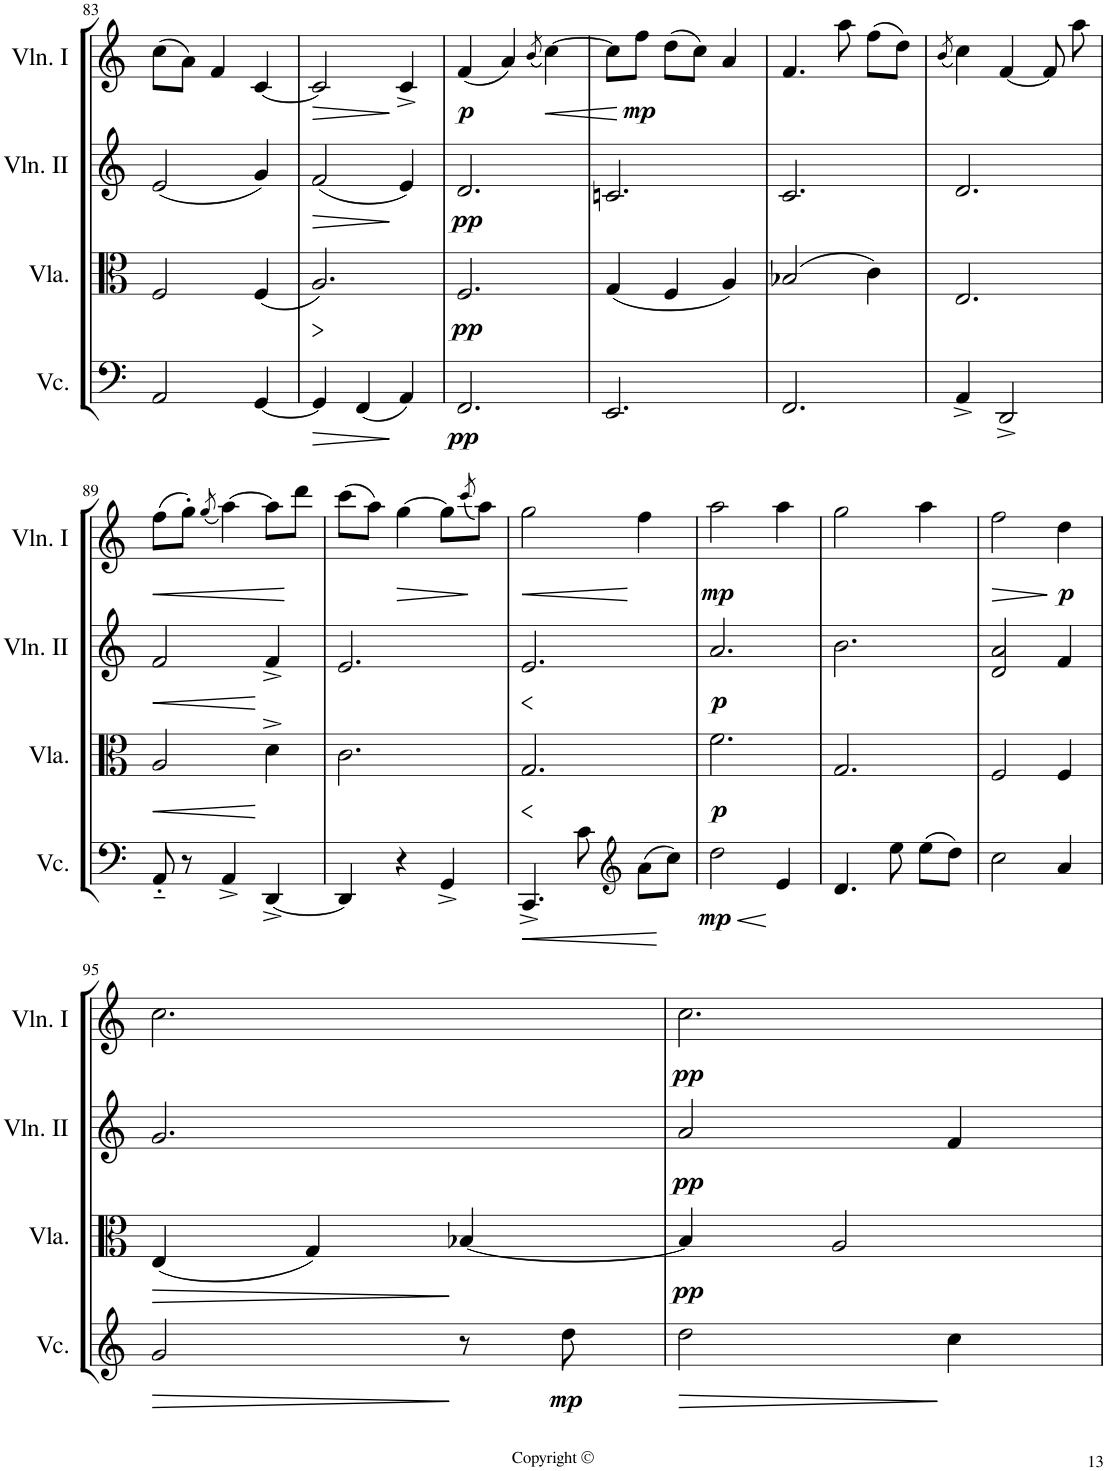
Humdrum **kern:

**kern	**dynam	**kern	**dynam	**kern	**dynam	**kern	**dynam
*part4	*part4	*part3	*part3	*part2	*part2	*part1	*part1
*staff4	*staff4	*staff3	*staff3	*staff2	*staff2	*staff1	*staff1
*I"Violoncello	*	*I"Viola	*	*I"Violin II	*	*I"Violin I	*
*I'Vc.	*	*I'Vla.	*	*I'Vln. II	*	*I'Vln. I	*
!!LO:PB:g=z
*clefF4	*	*clefC3	*	*clefG2	*	*clefG2	*
*k[]	*	*k[]	*	*k[]	*	*k[]	*
*M3/4	*	*M3/4	*	*M3/4	*	*M3/4	*
=83	=83	=83	=83	=83	=83	=83	=83
2AA/	.	2F/	.	(2e/	.	(8cc\L	.
.	.	.	.	.	.	8a\J)	.
.	.	.	.	.	.	4f/	.
[4GG/	.	(4F/	.	4g/)	.	[4c/	.
=84	=84	=84	=84	=84	=84	=84	=84
!	!LO:HP:b	!	!LO:HP:b	!	!LO:HP:b	!	!LO:HP:b
4GG/]	>	2.A/)	>	(2f/	>	2c/]	>
(4FF/	.	.	.	.	.	.	.
4AA/)	.	.	.	4e/)	.	4c^/	.
=85	=85	=85	=85	=85	=85	=85	=85
!	!LO:DY:b	!	!LO:DY:b	!	!LO:DY:b	!	!LO:DY:b
2.FF/	pp	2.F/	pp	2.d/	pp	(4f/	p
.	.	.	.	.	.	4a/)	.
.	.	.	.	.	.	(8qb/	.
.	.	.	.	.	.	[4cc\)	.
=86	=86	=86	=86	=86	=86	=86	=86
2.EE/	.	(4G/	.	2.cn/	.	8cc\L]	.
!	!	!	!	!	!	!	!LO:DY:n=1:b
.	.	.	.	.	.	8ff\J	] mp
.	.	4F/	.	.	.	(8dd\L	.
.	.	.	.	.	.	8cc\J)	.
.	.	4A/)	.	.	.	4a/	.
=87	=87	=87	=87	=87	=87	=87	=87
2.FF/	.	(2B-X/	.	2.c/	.	4.f/	.
.	.	.	.	.	.	8aa\	.
.	.	4c\)	.	.	.	(8ff\L	.
.	.	.	.	.	.	8dd\J)	.
=88	=88	=88	=88	=88	=88	=88	=88
.	.	.	.	.	.	(8qb/	.
4AA^/	.	2.E/	.	2.d/	.	4cc\)	.
2DD^/	.	.	.	.	.	[4f/	.
.	.	.	.	.	.	8f/]	.
.	.	.	.	.	.	8aa\	.
!!LO:LB:g=z
=89	=89	=89	=89	=89	=89	=89	=89
!	!	!	!LO:HP:b	!	!LO:HP:b	!	!LO:HP:b
8AA'~/	.	2A/	<	2f/	<	(8ff\L	<
8r	.	.	.	.	.	8gg'\J)	.
.	.	.	.	.	.	(8qgg/	.
4AA^/	.	.	.	.	.	[4aa\)	.
[4DD^/	.	4d^\	]	4f^/	]	8aa\L]	.
.	.	.	.	.	.	8ddd\J	.
=90	=90	=90	=90	=90	=90	=90	=90
4DD/]	.	2.c\	.	2.e/	.	(8ccc\L	.
.	.	.	.	.	.	8aa\J)	.
!	!	!	!	!	!	!	!LO:HP:b
4r	.	.	.	.	.	[4gg\	>
4GG^/	.	.	.	.	.	8gg\L]	.
.	.	.	.	.	.	(8qccc/	.
.	.	.	.	.	.	8aa\J)	[
.	.	.	[	.	[	.	.
=91	=91	=91	=91	=91	=91	=91	=91
!	!LO:HP:b	!	!LO:HP:b	!	!LO:HP:b	!	!LO:HP:b
4.CC^/	<	2.G/	<	2.e/	<	2gg\	<
8c\	.	.	.	.	.	.	.
*clefG2	*	*	*	*	*	*	*
(8a\L	.	.	.	.	.	4ff\	]
8cc\J)	]	.	.	.	.	.	.
=92	=92	=92	=92	=92	=92	=92	=92
!	!LO:HP:b	!	!	!	!	!	!
!	!LO:DY:n=1:b	!	!LO:DY:b	!	!LO:DY:b	!	!LO:DY:b
2dd\	< mp	2.f\	p	2.a/	p	2aa\	mp
4e/	[	.	.	.	.	4aa\	.
=93	=93	=93	=93	=93	=93	=93	=93
4.d/	.	2.G/	.	2.b\	.	2gg\	.
8ee\	.	.	.	.	.	.	.
(8ee\L	.	.	.	.	.	4aa\	.
8dd\J)	.	.	.	.	.	.	.
=94	=94	=94	=94	=94	=94	=94	=94
!	!	!	!	!	!	!	!LO:HP:b
2cc\	.	2F/	.	2d/ 2a/	.	2ff\	>
!	!	!	!	!	!	!	!LO:DY:n=1:b
4a/	.	4F/	.	4f/	.	4dd\	[ p
.	.	.	.	.	[	.	]
!!LO:LB:g=z
=95	=95	=95	=95	=95	=95	=95	=95
!	!LO:HP:b	!	!LO:HP:b	!	!LO:HP:b	!	!
2g/	>	(4E/	>	2.g/	>	2.cc\	.
.	.	4G/)	.	.	.	.	.
8r	[	[4B-X/	[	.	.	.	.
!	!LO:DY:b	!	!	!	!	!	!
8dd\	mp	.	.	.	.	.	.
=96	=96	=96	=96	=96	=96	=96	=96
!	!	!	!LO:DY:b	!	!LO:DY:b	!	!LO:DY:b
2dd\	.	4B-/]	pp	2a/	pp	2.cc\	pp
.	.	2A/	.	.	.	.	.
4cc\	]	.	.	4f/	.	.	.
.	.	.	]	.	]	.	.
=	=	=	=	=	=	=	=
*-	*-	*-	*-	*-	*-	*-	*-
